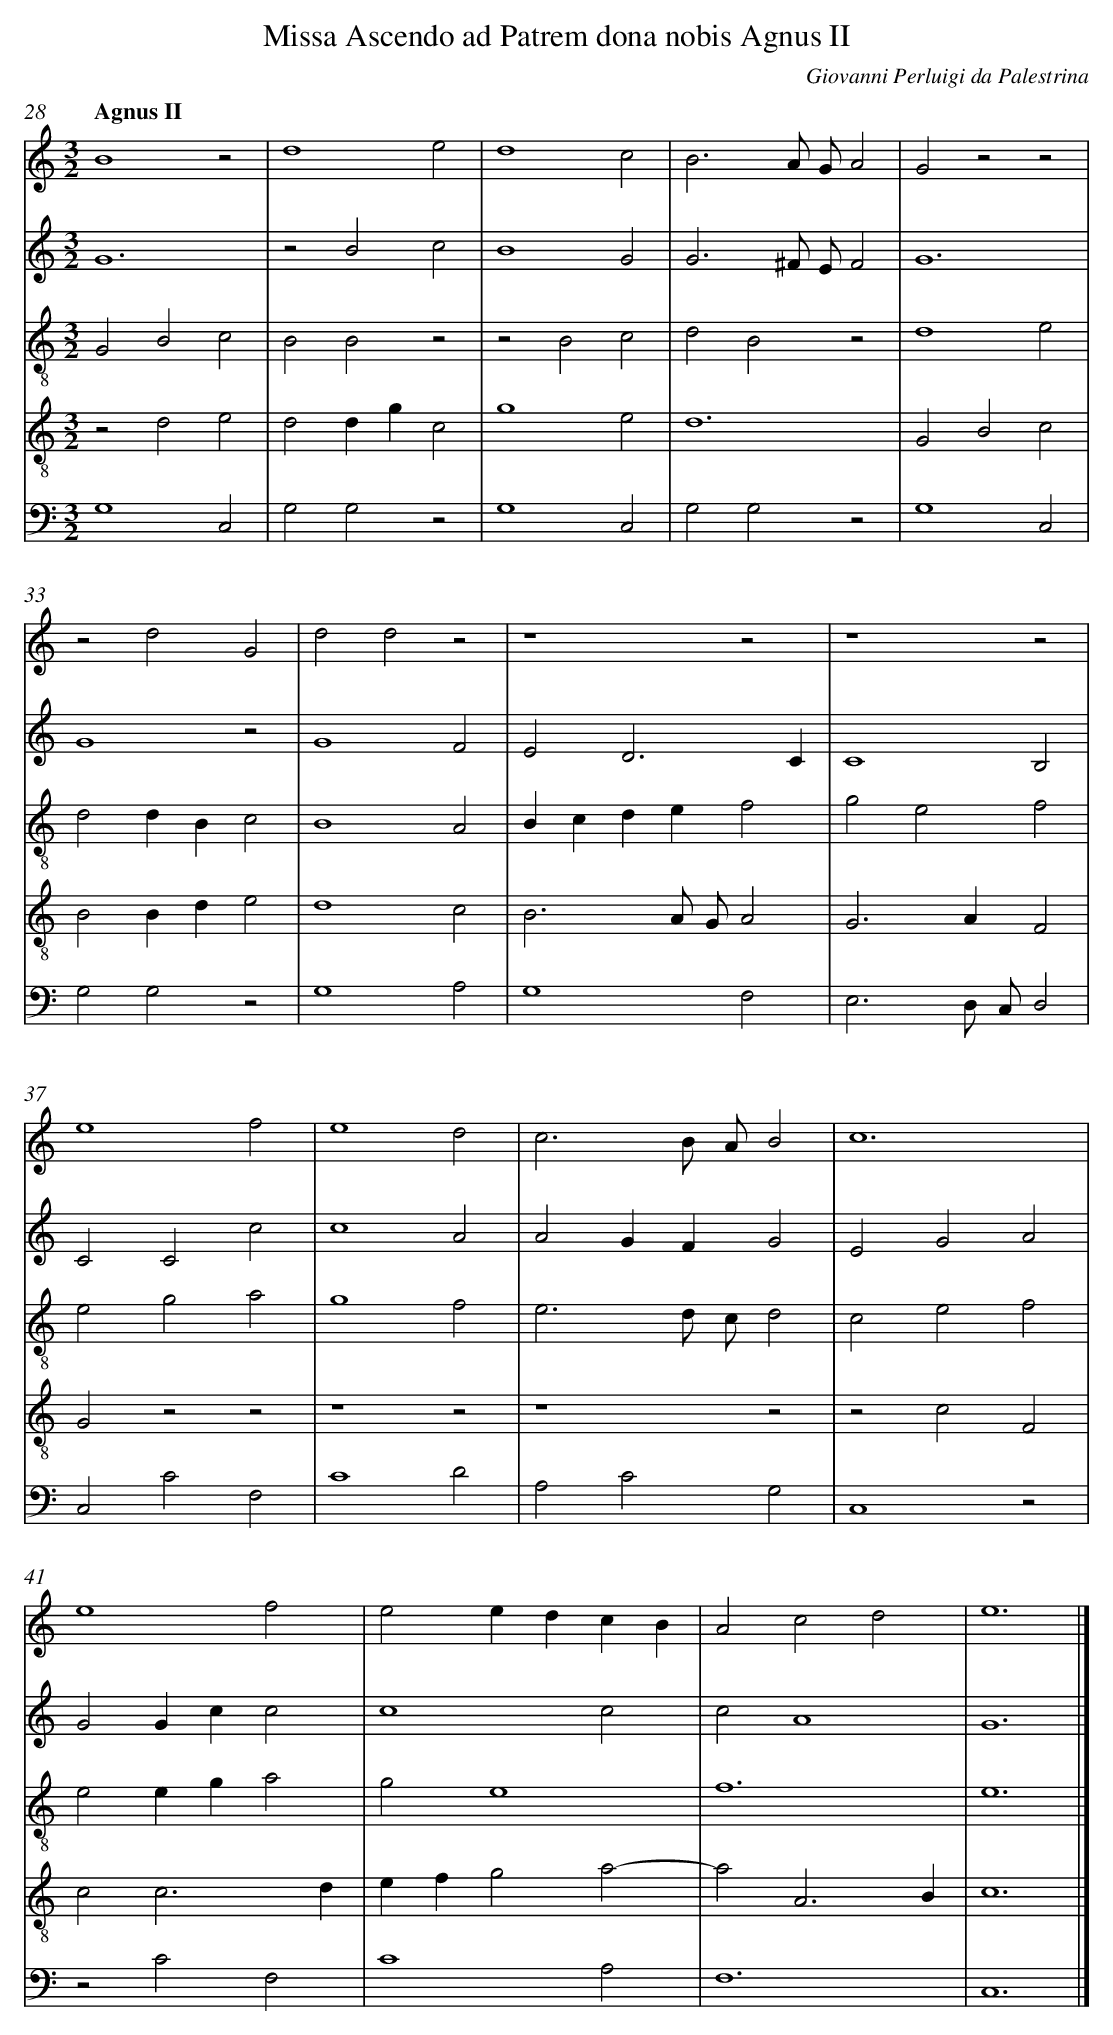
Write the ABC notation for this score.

X:1
T: Missa Ascendo ad Patrem dona nobis Agnus II
C: Giovanni Perluigi da Palestrina
L: 1/4
M: 3/2
Q: "Agnus II"
V: 1 clef=treble
V: 2 clef=treble
V: 3 clef=treble-8
V: 4 clef=treble-8
V: 5 clef=bass
K: C
[V:1] B4z2 |
[V:2] G6 |
[V:3] G2B2c2 |
[V:4] z2d2e2 |
[V:5] G,4C,2 |
[V:1] d4e2 |
[V:2] z2B2c2 |
[V:3] B2B2z2 |
[V:4] d2dgc2 |
[V:5] G,2G,2z2 |
[V:1] d4c2 |
[V:2] B4G2 |
[V:3] z2B2c2 |
[V:4] g4e2 |
[V:5] G,4C,2 |
[V:1] B3A/ G/A2 |
[V:2] G3^F/ E/F2 |
[V:3] d2B2z2 |
[V:4] d6 |
[V:5] G,2G,2z2 |
[V:1] G2z2z2 |
[V:2] G6 |
[V:3] d4e2 |
[V:4] G2B2c2 |
[V:5] G,4C,2 |
[V:1] z2d2G2 |
[V:2] G4z2 |
[V:3] d2dBc2 |
[V:4] B2Bde2 |
[V:5] G,2G,2z2 |
[V:1] d2d2z2 |
[V:2] G4F2 |
[V:3] B4A2 |
[V:4] d4c2 |
[V:5] G,4A,2 |
[V:1] z4z2 |
[V:2] E2D3C |
[V:3] Bcdef2 |
[V:4] B3A/ G/A2 |
[V:5] G,4F,2 |
[V:1] z4z2 |
[V:2] C4B,2 |
[V:3] g2e2f2 |
[V:4] G2>A2F2 |
[V:5] E,3D,/ C,/D,2 |
[V:1] e4f2 |
[V:2] C2C2c2 |
[V:3] e2g2a2 |
[V:4] G2z2z2 |
[V:5] C,2C2F,2 |
[V:1] e4d2 |
[V:2] c4A2 |
[V:3] g4f2 |
[V:4] z4z2 |
[V:5] C4D2 |
[V:1] c3B/ A/B2 |
[V:2] A2GFG2 |
[V:3] e3d/ c/d2 |
[V:4] z4z2 |
[V:5] A,2C2G,2 |
[V:1] c6 |
[V:2] E2G2A2 |
[V:3] c2e2f2 |
[V:4] z2c2F2 |
[V:5] C,4z2 |
[V:1] e4f2 |
[V:2] G2Gcc2 |
[V:3] e2ega2 |
[V:4] c2c3d |
[V:5] z2C2F,2 |
[V:1] e2edcB |
[V:2] c4c2 |
[V:3] g2e4 |
[V:4] efg2a2- |
[V:5] C4A,2 |
[V:1] A2c2d2 |
[V:2] c2A4 |
[V:3] f6 |
[V:4] a2A3B |
[V:5] F,6 |
[V:1] e6 |]
[V:2] G6 |]
[V:3] e6 |]
[V:4] c6 |]
[V:5] C,6 |]
